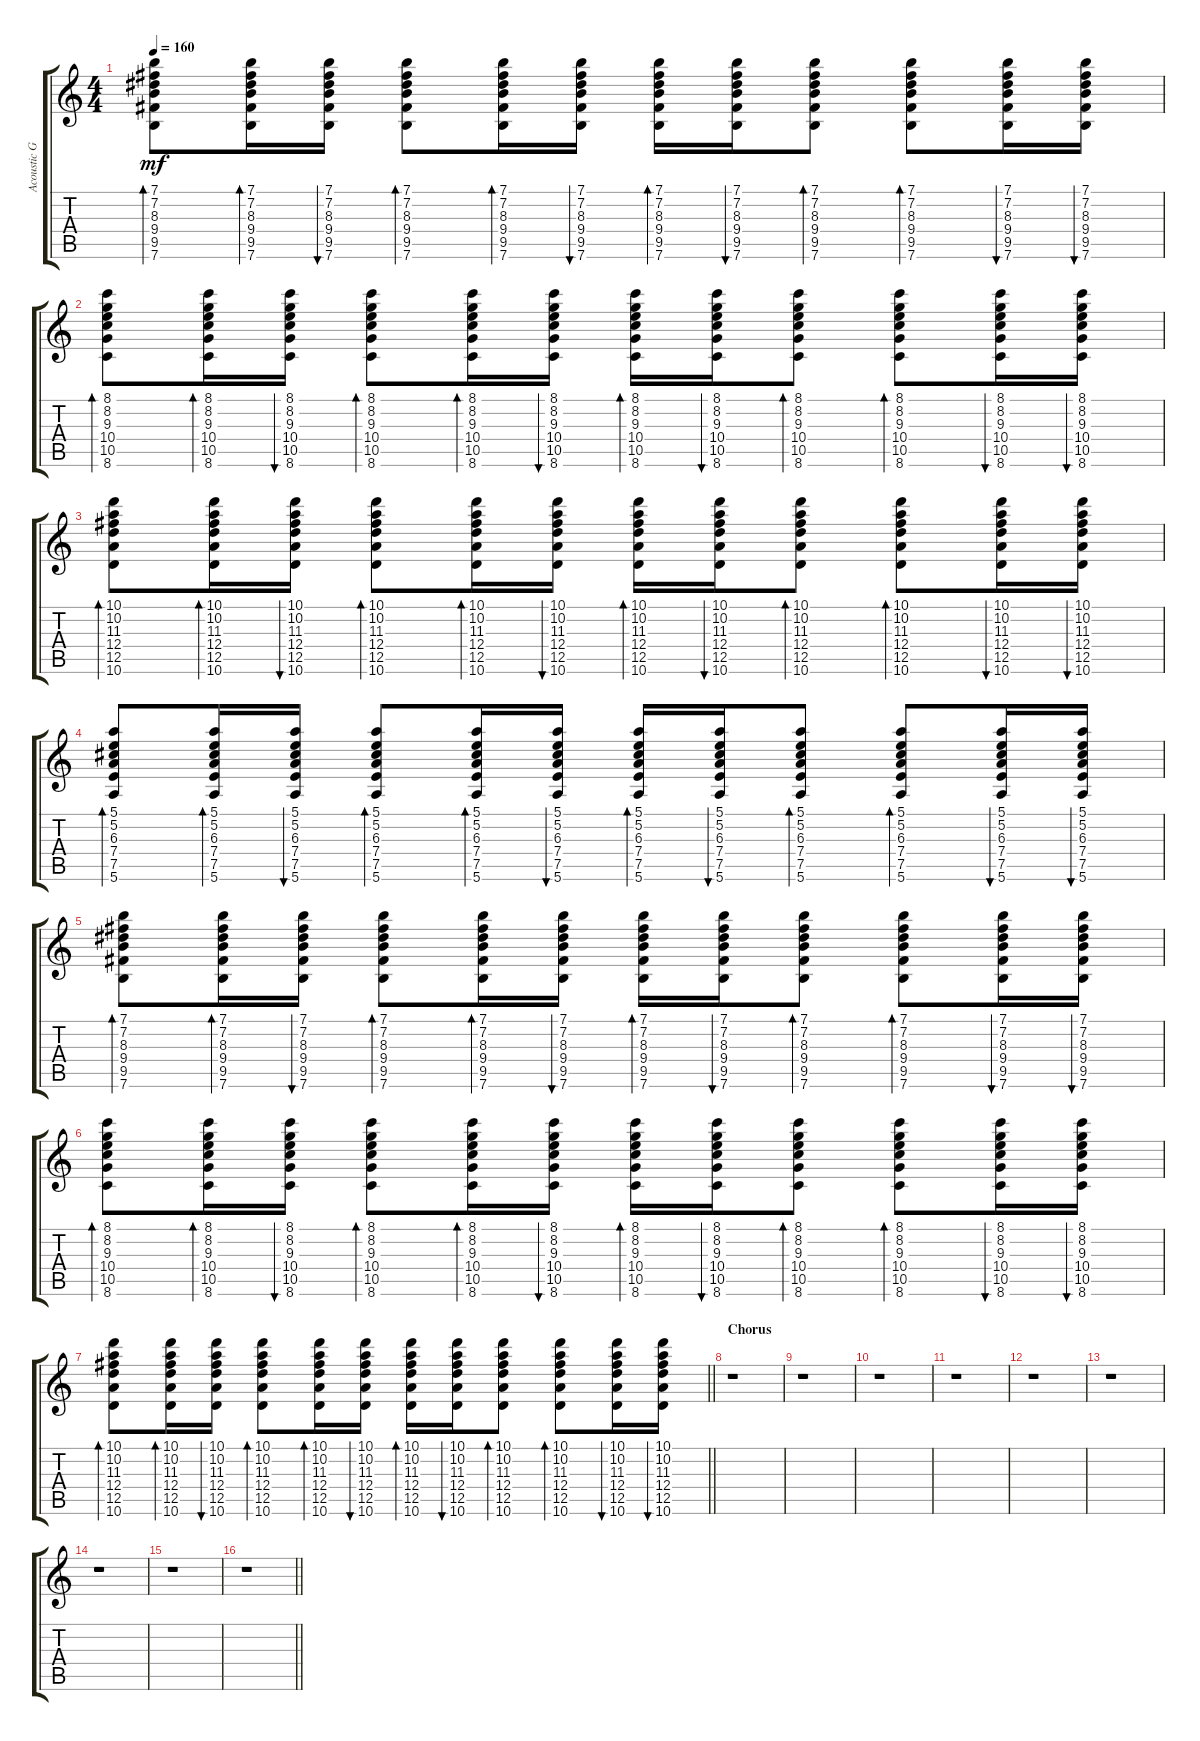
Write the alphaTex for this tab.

\track ("Acoustic Guitar" "Acoustic G") {instrument acousticguitarnylon}
\staff {score tabs}
\tuning (E4 B3 G3 D3 A2 E2) {hide}
\ts (4 4)
\tempo 160
\clef g2
\ks c
(7.1 7.2 8.3 9.4 9.5 7.6).8{bd 120 dy mf beam Down} (7.1 7.2 8.3 9.4 9.5 7.6).16{bd 120 beam Down} (7.1 7.2 8.3 9.4 9.5 7.6).16{bu 120 beam Down} (7.1 7.2 8.3 9.4 9.5 7.6).8{bd 120 beam Down} (7.1 7.2 8.3 9.4 9.5 7.6).16{bd 120 beam Down} (7.1 7.2 8.3 9.4 9.5 7.6).16{bu 120 beam Down} (7.1 7.2 8.3 9.4 9.5 7.6).16{bd 120 beam Down} (7.1 7.2 8.3 9.4 9.5 7.6).16{bu 120 beam Down} (7.1 7.2 8.3 9.4 9.5 7.6).8{bd 120 beam Down} (7.1 7.2 8.3 9.4 9.5 7.6).8{bd 120 beam Down} (7.1 7.2 8.3 9.4 9.5 7.6).16{bu 120 beam Down} (7.1 7.2 8.3 9.4 9.5 7.6).16{bu 120 beam Down} |
(8.1 8.2 9.3 10.4 10.5 8.6).8{bd 120 beam Down} (8.1 8.2 9.3 10.4 10.5 8.6).16{bd 120 beam Down} (8.1 8.2 9.3 10.4 10.5 8.6).16{bu 120 beam Down} (8.1 8.2 9.3 10.4 10.5 8.6).8{bd 60 beam Down} (8.1 8.2 9.3 10.4 10.5 8.6).16{bd 60 beam Down} (8.1 8.2 9.3 10.4 10.5 8.6).16{bu 60 beam Down} (8.1 8.2 9.3 10.4 10.5 8.6).16{bd 60 beam Down} (8.1 8.2 9.3 10.4 10.5 8.6).16{bu 60 beam Down} (8.1 8.2 9.3 10.4 10.5 8.6).8{bd 60 beam Down} (8.1 8.2 9.3 10.4 10.5 8.6).8{bd 60 beam Down} (8.1 8.2 9.3 10.4 10.5 8.6).16{bu 60 beam Down} (8.1 8.2 9.3 10.4 10.5 8.6).16{bu 60 beam Down} |
(10.1 10.2 11.3 12.4 12.5 10.6).8{bd 120 beam Down} (10.1 10.2 11.3 12.4 12.5 10.6).16{bd 120 beam Down} (10.1 10.2 11.3 12.4 12.5 10.6).16{bu 120 beam Down} (10.1 10.2 11.3 12.4 12.5 10.6).8{bd 120 beam Down} (10.1 10.2 11.3 12.4 12.5 10.6).16{bd 120 beam Down} (10.1 10.2 11.3 12.4 12.5 10.6).16{bu 120 beam Down} (10.1 10.2 11.3 12.4 12.5 10.6).16{bd 120 beam Down} (10.1 10.2 11.3 12.4 12.5 10.6).16{bu 120 beam Down} (10.1 10.2 11.3 12.4 12.5 10.6).8{bd 120 beam Down} (10.1 10.2 11.3 12.4 12.5 10.6).8{bd 120 beam Down} (10.1 10.2 11.3 12.4 12.5 10.6).16{bu 120 beam Down} (10.1 10.2 11.3 12.4 12.5 10.6).16{bu 120 beam Down} |
(5.1 5.2 6.3 7.4 7.5 5.6).8{bd 120} (5.1 5.2 6.3 7.4 7.5 5.6).16{bd 120} (5.1 5.2 6.3 7.4 7.5 5.6).16{bu 120} (5.1 5.2 6.3 7.4 7.5 5.6).8{bd 60} (5.1 5.2 6.3 7.4 7.5 5.6).16{bd 60} (5.1 5.2 6.3 7.4 7.5 5.6).16{bu 60} (5.1 5.2 6.3 7.4 7.5 5.6).16{bd 60} (5.1 5.2 6.3 7.4 7.5 5.6).16{bu 60} (5.1 5.2 6.3 7.4 7.5 5.6).8{bd 60} (5.1 5.2 6.3 7.4 7.5 5.6).8{bd 60} (5.1 5.2 6.3 7.4 7.5 5.6).16{bu 60} (5.1 5.2 6.3 7.4 7.5 5.6).16{bu 60} |
(7.1 7.2 8.3 9.4 9.5 7.6).8{bd 120 beam Down} (7.1 7.2 8.3 9.4 9.5 7.6).16{bd 120 beam Down} (7.1 7.2 8.3 9.4 9.5 7.6).16{bu 120 beam Down} (7.1 7.2 8.3 9.4 9.5 7.6).8{bd 120 beam Down} (7.1 7.2 8.3 9.4 9.5 7.6).16{bd 120 beam Down} (7.1 7.2 8.3 9.4 9.5 7.6).16{bu 120 beam Down} (7.1 7.2 8.3 9.4 9.5 7.6).16{bd 120 beam Down} (7.1 7.2 8.3 9.4 9.5 7.6).16{bu 120 beam Down} (7.1 7.2 8.3 9.4 9.5 7.6).8{bd 120 beam Down} (7.1 7.2 8.3 9.4 9.5 7.6).8{bd 120 beam Down} (7.1 7.2 8.3 9.4 9.5 7.6).16{bu 120 beam Down} (7.1 7.2 8.3 9.4 9.5 7.6).16{bu 120 beam Down} |
(8.1 8.2 9.3 10.4 10.5 8.6).8{bd 120 beam Down} (8.1 8.2 9.3 10.4 10.5 8.6).16{bd 120 beam Down} (8.1 8.2 9.3 10.4 10.5 8.6).16{bu 120 beam Down} (8.1 8.2 9.3 10.4 10.5 8.6).8{bd 60 beam Down} (8.1 8.2 9.3 10.4 10.5 8.6).16{bd 60 beam Down} (8.1 8.2 9.3 10.4 10.5 8.6).16{bu 60 beam Down} (8.1 8.2 9.3 10.4 10.5 8.6).16{bd 60 beam Down} (8.1 8.2 9.3 10.4 10.5 8.6).16{bu 60 beam Down} (8.1 8.2 9.3 10.4 10.5 8.6).8{bd 60 beam Down} (8.1 8.2 9.3 10.4 10.5 8.6).8{bd 60 beam Down} (8.1 8.2 9.3 10.4 10.5 8.6).16{bu 60 beam Down} (8.1 8.2 9.3 10.4 10.5 8.6).16{bu 60 beam Down} |
\barLineRight lightlight
(10.1 10.2 11.3 12.4 12.5 10.6).8{bd 120 beam Down} (10.1 10.2 11.3 12.4 12.5 10.6).16{bd 120 beam Down} (10.1 10.2 11.3 12.4 12.5 10.6).16{bu 120 beam Down} (10.1 10.2 11.3 12.4 12.5 10.6).8{bd 120 beam Down} (10.1 10.2 11.3 12.4 12.5 10.6).16{bd 120 beam Down} (10.1 10.2 11.3 12.4 12.5 10.6).16{bu 120 beam Down} (10.1 10.2 11.3 12.4 12.5 10.6).16{bd 120 beam Down} (10.1 10.2 11.3 12.4 12.5 10.6).16{bu 120 beam Down} (10.1 10.2 11.3 12.4 12.5 10.6).8{bd 120 beam Down} (10.1 10.2 11.3 12.4 12.5 10.6).8{bd 120 beam Down} (10.1 10.2 11.3 12.4 12.5 10.6).16{bu 120 beam Down} (10.1 10.2 11.3 12.4 12.5 10.6).16{bu 120 beam Down} |
\section ("" "Chorus")
r.1 |
r.1 |
r.1 |
r.1 |
r.1 |
r.1 |
r.1 |
r.1 |
\barLineRight lightlight
r.1
